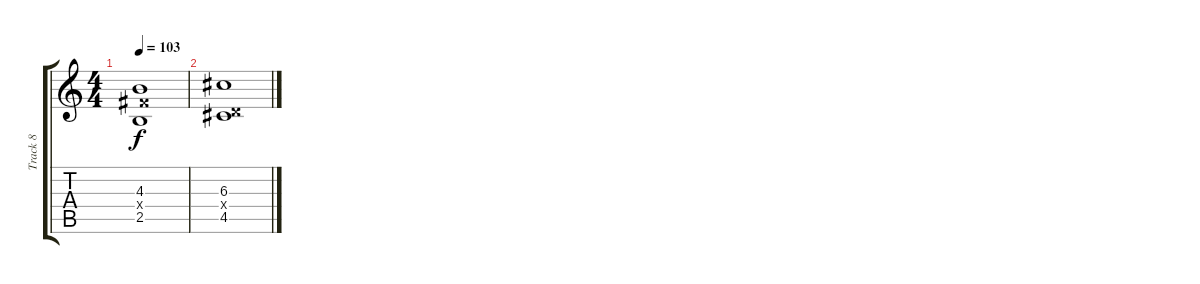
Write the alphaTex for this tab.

\track ("Track 8" "Track 8") {instrument overdrivenguitar}
\staff {score tabs}
\tuning (E4 B3 G3 D3 A2 E2) {hide}
\ts (4 4)
\tempo 103
\clef g2
\ks c
(4.3 4.4{x} 2.5).1{dy f} |
(6.3 0.4{x} 4.5).1
